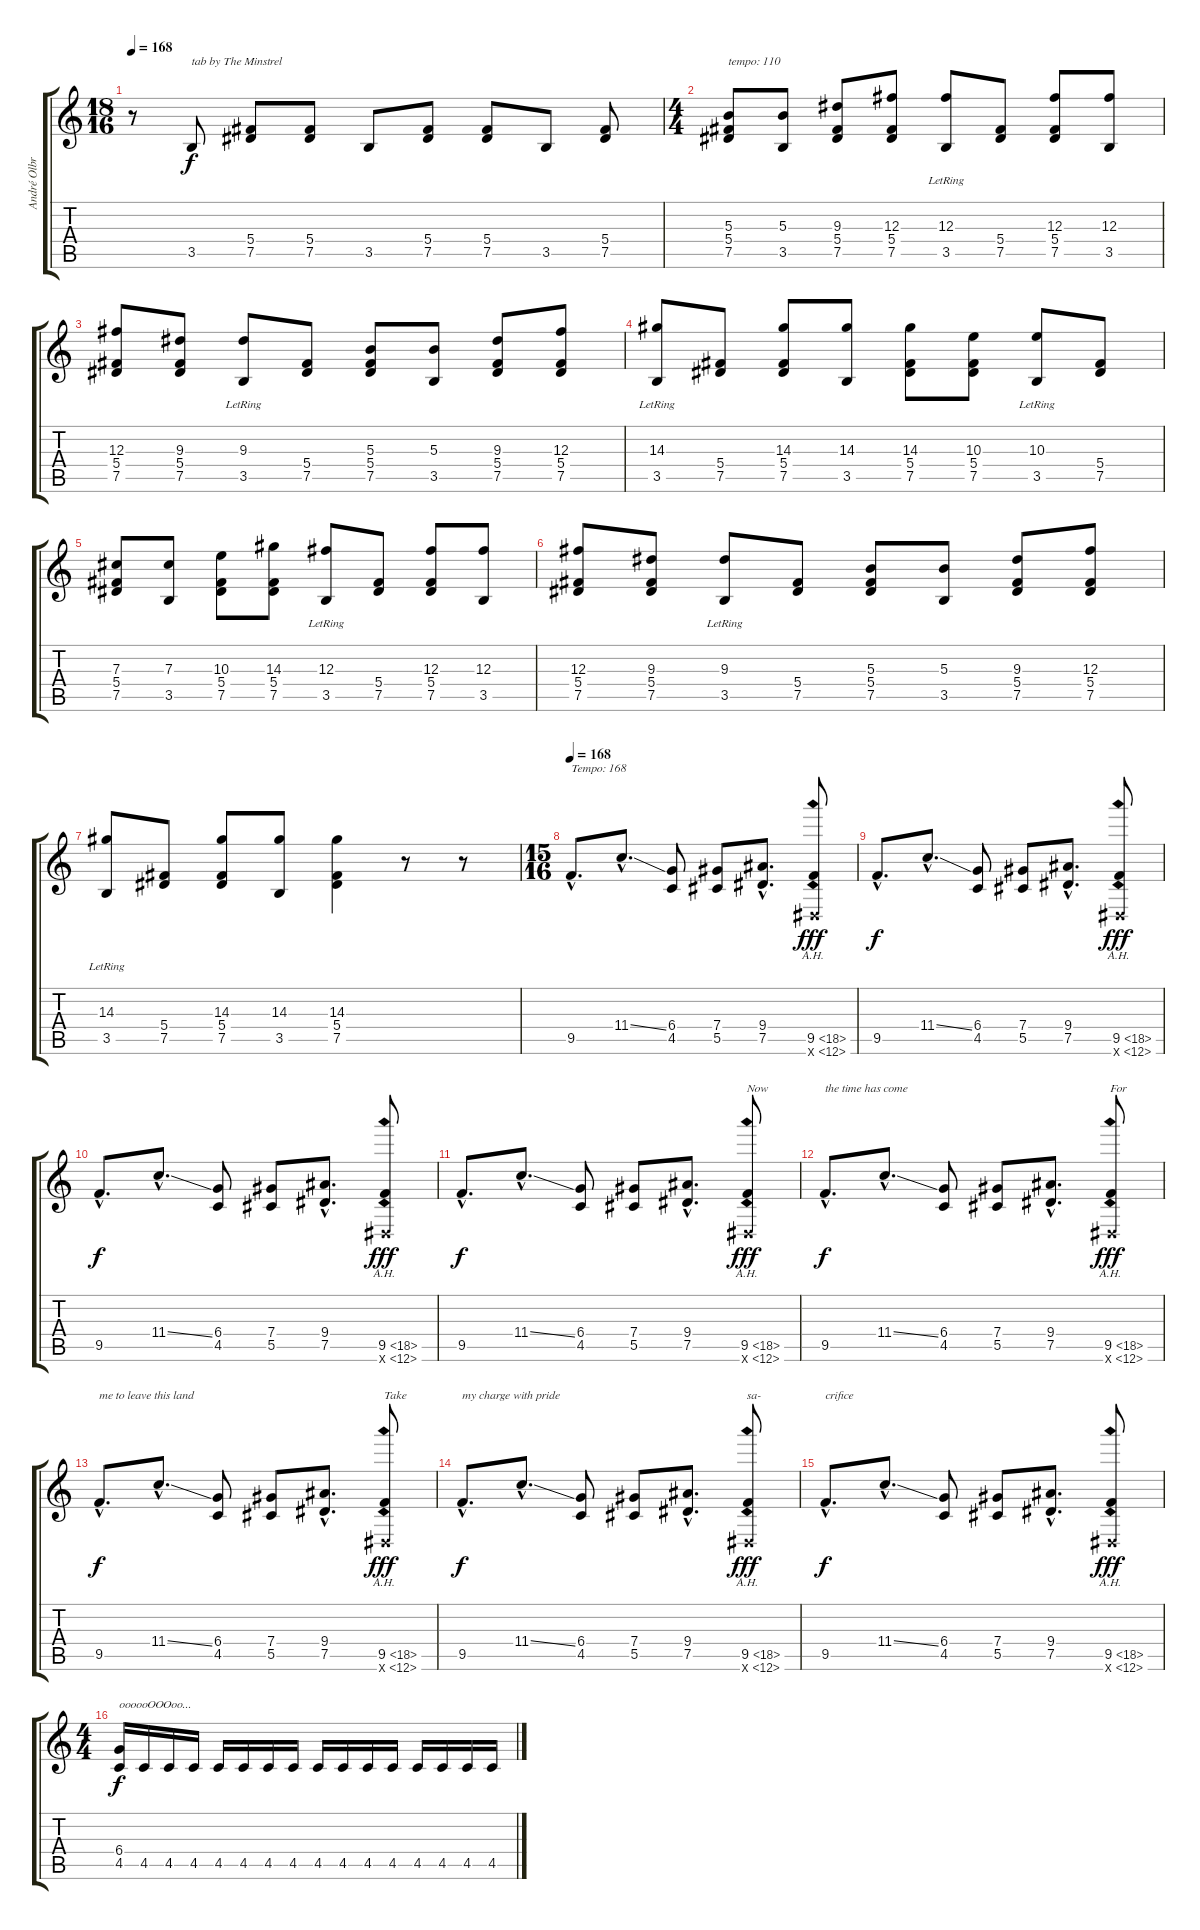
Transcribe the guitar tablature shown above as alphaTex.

\track ("André Olbrich" "André Olbr") {instrument distortionguitar}
\staff {score tabs}
\tuning (Eb4 Bb3 Gb3 Db3 Ab2 Eb2) {hide}
\ts (18 16)
\tempo 168
\tempo 110
\tempo 168
\clef g2
\ks c
r.8{dy f instrument distortionguitar} 3.5.8{txt "tab by The Minstrel" volume 10 balance 8 instrument musicbox} (5.4 7.5).8 (5.4 7.5).8 3.5.8 (5.4 7.5).8 (5.4 7.5).8 3.5.8 (5.4 7.5).8 |
\ts (4 4)
(5.3 5.4 7.5).8{txt "tempo: 110"} (5.3 3.5).8 (9.3 5.4 7.5).8 (12.3 5.4 7.5).8 (12.3{lr} 3.5).8 (5.4 7.5).8 (12.3 5.4 7.5).8 (12.3 3.5).8 |
(12.3 5.4 7.5).8 (9.3 5.4 7.5).8 (9.3{lr} 3.5).8 (5.4 7.5).8 (5.3 5.4 7.5).8 (5.3 3.5).8 (9.3 5.4 7.5).8 (12.3 5.4 7.5).8 |
(14.3{lr} 3.5).8 (5.4 7.5).8 (14.3 5.4 7.5).8 (14.3 3.5).8 (14.3 5.4 7.5).8 (10.3 5.4 7.5).8 (10.3{lr} 3.5).8 (5.4 7.5).8 |
(7.3 5.4 7.5).8 (7.3 3.5).8 (10.3 5.4 7.5).8 (14.3 5.4 7.5).8 (12.3{lr} 3.5).8 (5.4 7.5).8 (12.3 5.4 7.5).8 (12.3 3.5).8 |
(12.3 5.4 7.5).8 (9.3 5.4 7.5).8 (9.3{lr} 3.5).8 (5.4 7.5).8 (5.3 5.4 7.5).8 (5.3 3.5).8 (9.3 5.4 7.5).8 (12.3 5.4 7.5).8 |
(14.3{lr} 3.5).8 (5.4 7.5).8 (14.3 5.4 7.5).8 (14.3 3.5).8 (14.3 5.4 7.5).4 r.8 r.8 |
\ts (15 16)
\tempo 168
9.5{hac}.8{d txt "Tempo: 168" volume 16 balance 8 instrument distortionguitar} 11.4{ss hac}.8{d} (6.4 4.5).8 (7.4 5.5).8 (9.4{hac} 7.5{hac}).8{d} (9.5{ah 9} 0.6{ah 12 x}).8{dy fff} |
9.5{hac}.8{d dy f} 11.4{ss hac}.8{d} (6.4 4.5).8 (7.4 5.5).8 (9.4{hac} 7.5{hac}).8{d} (9.5{ah 9} 0.6{ah 12 x}).8{dy fff} |
9.5{hac}.8{d dy f} 11.4{ss hac}.8{d} (6.4 4.5).8 (7.4 5.5).8 (9.4{hac} 7.5{hac}).8{d} (9.5{ah 9} 0.6{ah 12 x}).8{dy fff} |
9.5{hac}.8{d dy f} 11.4{ss hac}.8{d} (6.4 4.5).8 (7.4 5.5).8 (9.4{hac} 7.5{hac}).8{d} (9.5{ah 9} 0.6{ah 12 x}).8{txt "Now" dy fff} |
9.5{hac}.8{d txt "the time has come" dy f} 11.4{ss hac}.8{d} (6.4 4.5).8 (7.4 5.5).8 (9.4{hac} 7.5{hac}).8{d} (9.5{ah 9} 0.6{ah 12 x}).8{txt "For" dy fff} |
9.5{hac}.8{d txt "me to leave this land" dy f} 11.4{ss hac}.8{d} (6.4 4.5).8 (7.4 5.5).8 (9.4{hac} 7.5{hac}).8{d} (9.5{ah 9} 0.6{ah 12 x}).8{txt "Take" dy fff} |
9.5{hac}.8{d txt "my charge with pride" dy f} 11.4{ss hac}.8{d} (6.4 4.5).8 (7.4 5.5).8 (9.4{hac} 7.5{hac}).8{d} (9.5{ah 9} 0.6{ah 12 x}).8{txt "sa-" dy fff} |
9.5{hac}.8{d txt "crifice" dy f} 11.4{ss hac}.8{d} (6.4 4.5).8 (7.4 5.5).8 (9.4{hac} 7.5{hac}).8{d} (9.5{ah 9} 0.6{ah 12 x}).8{dy fff} |
\ts (4 4)
(6.4 4.5).16{txt "oooooOOOoo..." dy f} 4.5.16 4.5.16 4.5.16 4.5.16 4.5.16 4.5.16 4.5.16 4.5.16 4.5.16 4.5.16 4.5.16 4.5.16 4.5.16 4.5.16 4.5.16
